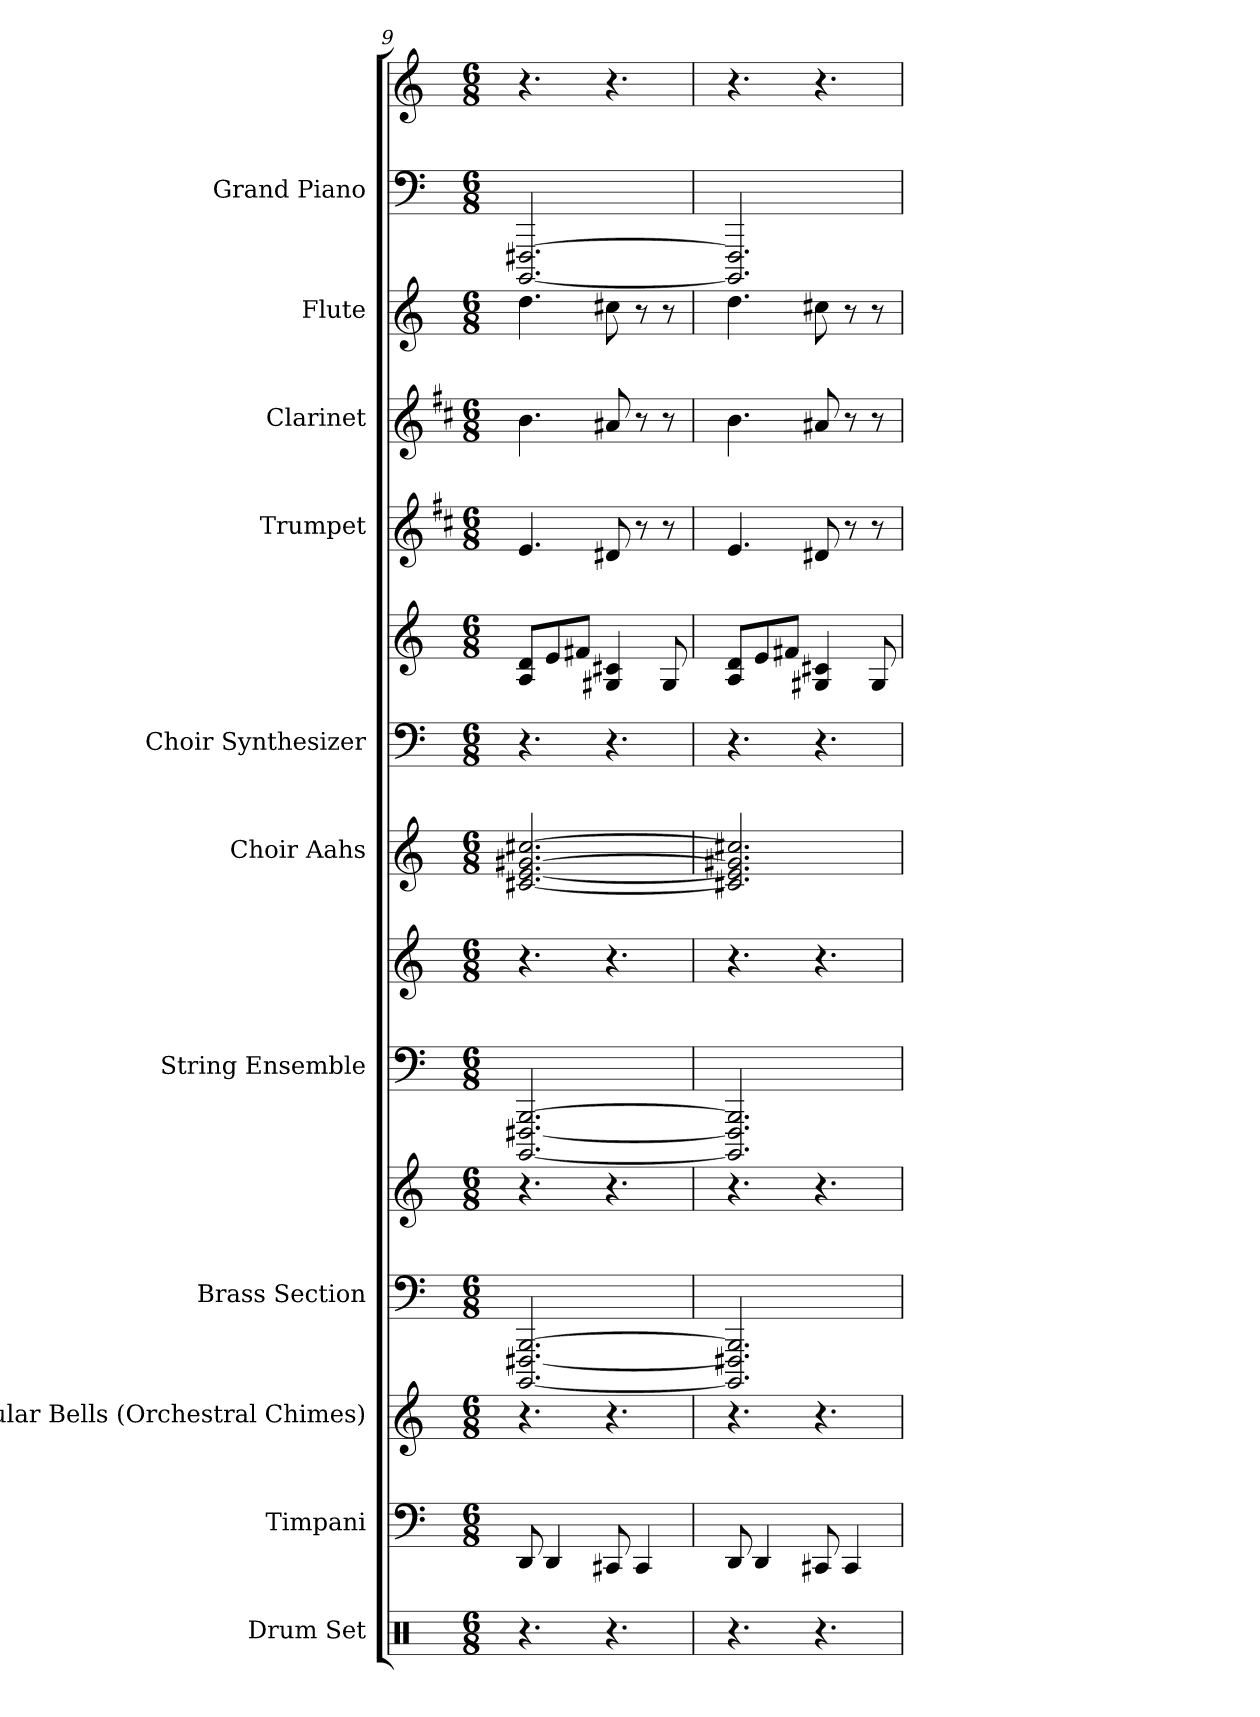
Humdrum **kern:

**kern	**kern	**kern	**kern	**kern	**kern	**kern	**kern	**kern	**kern	**kern	**kern	**kern	**kern	**kern
*part11	*part10	*part9	*part8	*part8	*part7	*part7	*part6	*part5	*part5	*part4	*part3	*part2	*part1	*part1
*staff15	*staff14	*staff13	*staff12	*staff11	*staff10	*staff9	*staff8	*staff7	*staff6	*staff5	*staff4	*staff3	*staff2	*staff1
*I"Drum Set	*I"Timpani	*I"Tubular Bells (Orchestral Chimes)	*I"Brass Section	*	*I"String Ensemble	*	*I"Choir Aahs	*I"Choir Synthesizer	*	*I"Trumpet	*I"Clarinet	*I"Flute	*I"Grand Piano	*
*I'Drs.	*I'Timp.	*I'Tu. Be.	*I'Brs. Se.	*	*I'St. Ens.	*	*I'Ch. Aa.	*I'Synth.	*	*I'Tpt.	*I'Cl.	*I'Fl.	*I'Pno.	*
*clefX	*clefF4	*clefG2	*clefF4	*clefG2	*clefF4	*clefG2	*clefG2	*clefF4	*clefG2	*clefG2	*clefG2	*clefG2	*clefF4	*clefG2
*	*	*	*	*	*	*	*	*	*	*ITrd1c2	*ITrd1c2	*	*	*
*k[]	*k[]	*k[]	*k[]	*k[]	*k[]	*k[]	*k[]	*k[]	*k[]	*k[]	*k[]	*k[]	*k[]	*k[]
*M6/8	*M6/8	*M6/8	*M6/8	*M6/8	*M6/8	*M6/8	*M6/8	*M6/8	*M6/8	*M6/8	*M6/8	*M6/8	*M6/8	*M6/8
=9	=9	=9	=9	=9	=9	=9	=9	=9	=9	=9	=9	=9	=9	=9
4.r	8DD	4.r	[2.BBBB [2.FFF#X [2.BBB	4.r	[2.BBBB [2.FFF#X [2.BBB	4.r	[2.cc#X [2.c#X [2.g#X [2.e	4.r	8A 8dL	4.d	4.a	4.dd	[2.BBBB [2.FFF#X	4.r
.	4DD	.	.	.	.	.	.	.	8e	.	.	.	.	.
.	.	.	.	.	.	.	.	.	8f#XJ	.	.	.	.	.
4.r	8CC#X	4.r	.	4.r	.	4.r	.	4.r	4G#X 4c#X	8c#X	8g#X	8cc#X	.	4.r
.	4CC#	.	.	.	.	.	.	.	.	8r	8r	8r	.	.
.	.	.	.	.	.	.	.	.	8G#	8r	8r	8r	.	.
=10	=10	=10	=10	=10	=10	=10	=10	=10	=10	=10	=10	=10	=10	=10
4.r	8DD	4.r	2.BBBB] 2.FFF#X] 2.BBB]	4.r	2.BBBB] 2.FFF#] 2.BBB]	4.r	2.cc#X] 2.c#X] 2.g#X] 2.e]	4.r	8A 8dL	4.d	4.a	4.dd	2.BBBB] 2.FFF#]	4.r
.	4DD	.	.	.	.	.	.	.	8e	.	.	.	.	.
.	.	.	.	.	.	.	.	.	8f#XJ	.	.	.	.	.
4.r	8CC#X	4.r	.	4.r	.	4.r	.	4.r	4G#X 4c#X	8c#X	8g#X	8cc#X	.	4.r
.	4CC#	.	.	.	.	.	.	.	.	8r	8r	8r	.	.
.	.	.	.	.	.	.	.	.	8G#	8r	8r	8r	.	.
=	=	=	=	=	=	=	=	=	=	=	=	=	=	=
*-	*-	*-	*-	*-	*-	*-	*-	*-	*-	*-	*-	*-	*-	*-
